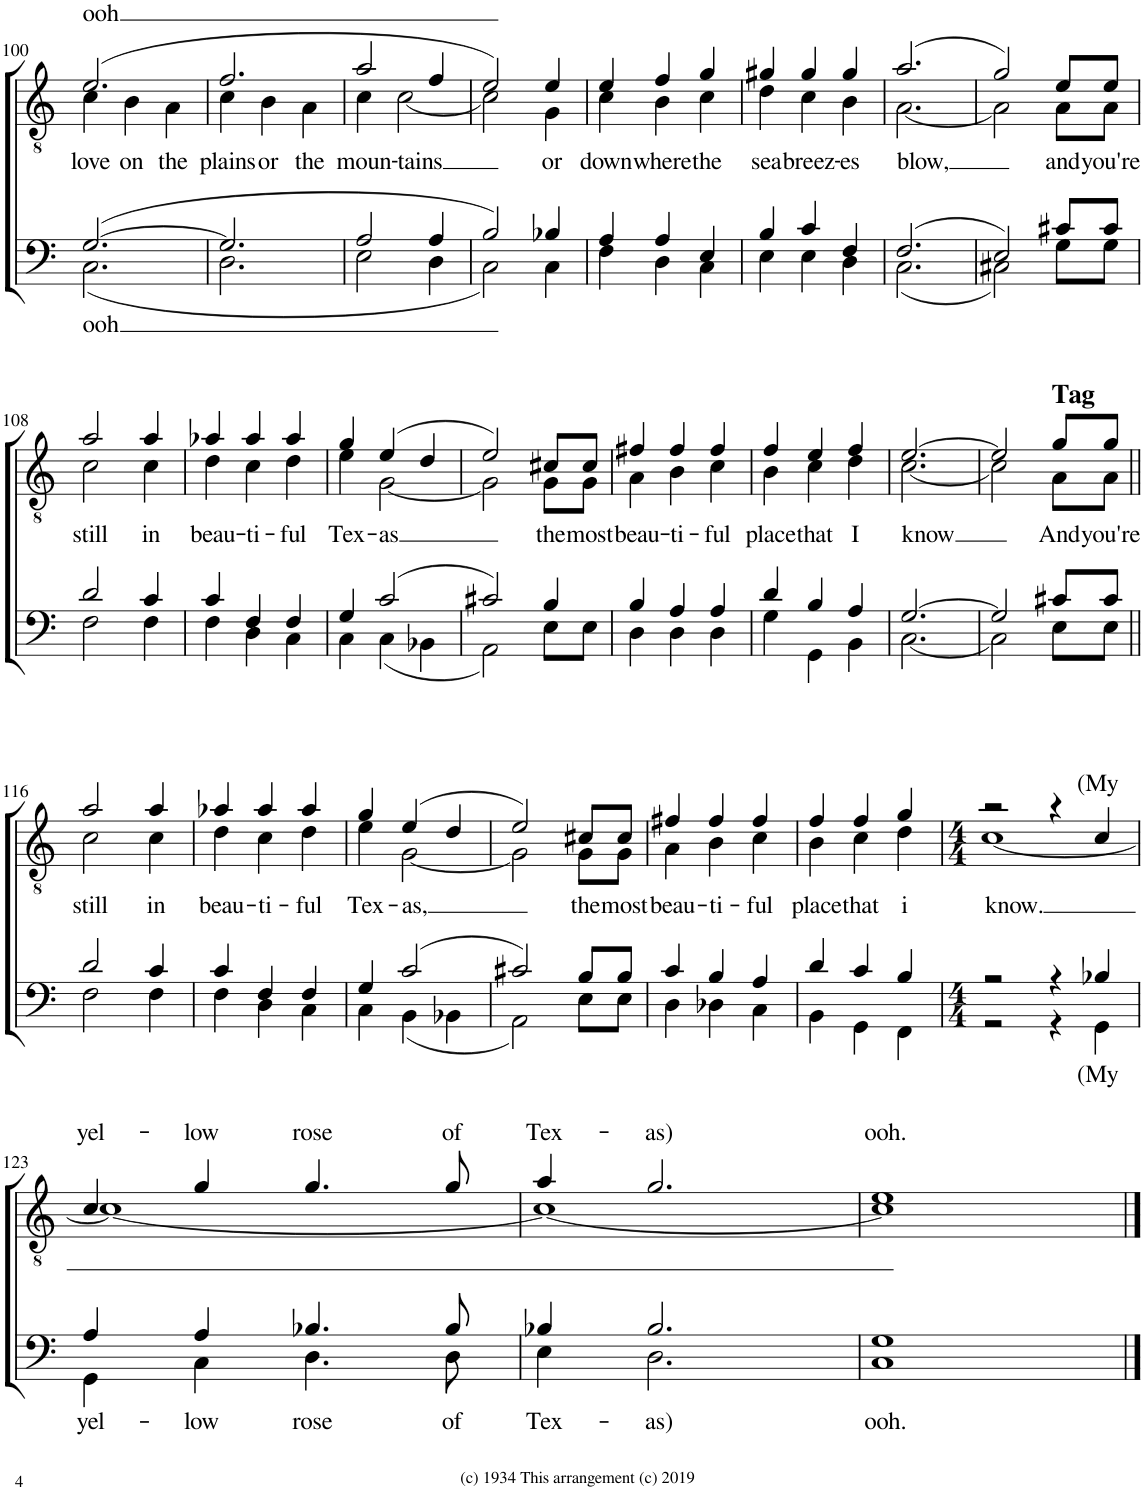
**kern	**text	**kern	**text
*part2	*part2	*part1	*part1
*staff2	*staff2	*staff1	*staff1
*I"BARI BASS	*	*I"TENOR LEAD	*
!!LO:PB:g=z
*clefF4	*	*clefGv2	*
*k[]	*	*k[]	*
*M3/4	*	*M3/4	*
=100	=100	=100	=100
*^	*	*	*
!	!	!LO:LY:b	!	!LO:LY:a
*	*	*	*^	*
!	!	!	!	!	!LO:LY:b
([2.G/	(2.C\	ooh	(2.e/	4c\	love
!	!	!	!	!	!LO:LY:b
.	.	.	.	4B\	on
!	!	!	!	!	!LO:LY:b
.	.	.	.	4A\	the
=101	=101	=101	=101	=101	=101
!	!	!	!	!	!LO:LY:b
2.G/]	2.D\	.	2.f/	4c\	plains
!	!	!	!	!	!LO:LY:b
.	.	.	.	4B\	or
!	!	!	!	!	!LO:LY:b
.	.	.	.	4A\	the
=102	=102	=102	=102	=102	=102
!	!	!	!	!	!LO:LY:b
2A/	2E\	.	2a/	4c\	moun-
!	!	!	!	!	!LO:LY:b
.	.	.	.	[2c\	-tains
4A/	4D\	.	4f/	.	.
=103	=103	=103	=103	=103	=103
2B/)	2C\)	.	2e/)	2c\]	.
!	!	!	!	!	!LO:LY:b
4B-X/	4C\	.	4e/	4G\	or
=104	=104	=104	=104	=104	=104
!	!	!	!	!	!LO:LY:b
4A/	4F\	.	4e/	4c\	down
!	!	!	!	!	!LO:LY:b
4A/	4D\	.	4f/	4B\	where
!	!	!	!	!	!LO:LY:b
4E/	4C\	.	4g/	4c\	the
=105	=105	=105	=105	=105	=105
!	!	!	!	!	!LO:LY:b
4B/	4E\	.	4g#X/	4d\	sea
!	!	!	!	!	!LO:LY:b
4c/	4E\	.	4g#/	4c\	breez-
!	!	!	!	!	!LO:LY:b
4F/	4D\	.	4g#/	4B\	-es
=106	=106	=106	=106	=106	=106
!	!	!	!	!	!LO:LY:b
(2.F/	(2.C\	.	(2.a/	[2.A\	blow,
=107	=107	=107	=107	=107	=107
2E/)	2C#X\)	.	2g/)	2A\]	.
!	!	!	!	!	!LO:LY:b
8c#X/L	8G\L	.	8e/L	8A\L	and
!	!	!	!	!	!LO:LY:b
8c#/J	8G\J	.	8e/J	8A\J	you're
!!LO:LB:g=z	!!
=108	=108	=108	=108	=108	=108
!	!	!	!	!	!LO:LY:b
2d/	2F\	.	2a/	2c\	still
!	!	!	!	!	!LO:LY:b
4c/	4F\	.	4a/	4c\	in
=109	=109	=109	=109	=109	=109
!	!	!	!	!	!LO:LY:b
4c/	4F\	.	4a-X/	4d\	beau-
!	!	!	!	!	!LO:LY:b
4F/	4D\	.	4a-/	4c\	-ti-
!	!	!	!	!	!LO:LY:b
4F/	4C\	.	4a-/	4d\	-ful
=110	=110	=110	=110	=110	=110
!	!	!	!	!	!LO:LY:b
4G/	4C\	.	4g/	4e\	Tex-
!	!	!	!	!	!LO:LY:b
(2c/	(4C\	.	(4e/	[2G\	-as
.	4BB-X\	.	4d/	.	.
=111	=111	=111	=111	=111	=111
2c#X/)	2AA\)	.	2e/)	2G\]	.
!	!	!	!	!	!LO:LY:b
4B/	8E\L	.	8c#X/L	8G\L	the
!	!	!	!	!	!LO:LY:b
.	8E\J	.	8c#/J	8G\J	most
=112	=112	=112	=112	=112	=112
!	!	!	!	!	!LO:LY:b
4B/	4D\	.	4f#X/	4A\	beau-
!	!	!	!	!	!LO:LY:b
4A/	4D\	.	4f#/	4B\	-ti-
!	!	!	!	!	!LO:LY:b
4A/	4D\	.	4f#/	4c\	-ful
=113	=113	=113	=113	=113	=113
!	!	!	!	!	!LO:LY:b
4d/	4G\	.	4f/	4B\	place
!	!	!	!	!	!LO:LY:b
4B/	4GG\	.	4e/	4c\	that
!	!	!	!	!	!LO:LY:b
4A/	4BB\	.	4f/	4d\	I
=114	=114	=114	=114	=114	=114
!	!	!	!	!	!LO:LY:b
[2.G/	[2.C\	.	[2.e/	[2.c\	know
=115	=115	=115	=115	=115	=115
2G/]	2C\]	.	2e/]	2c\]	.
!	!	!	!LO:TX:a:B:t=Tag	!	!
!	!	!	!	!	!LO:LY:b
8c#X/L	8E\L	.	8g/L	8A\L	And
!	!	!	!	!	!LO:LY:b
8c#/J	8E\J	.	8g/J	8A\J	you're
!!LO:LB:g=z	!!
=116||	=116||	=116||	=116||	=116||	=116||
!	!	!	!	!	!LO:LY:b
2d/	2F\	.	2a/	2c\	still
!	!	!	!	!	!LO:LY:b
4c/	4F\	.	4a/	4c\	in
=117	=117	=117	=117	=117	=117
!	!	!	!	!	!LO:LY:b
4c/	4F\	.	4a-X/	4d\	beau-
!	!	!	!	!	!LO:LY:b
4F/	4D\	.	4a-/	4c\	-ti-
!	!	!	!	!	!LO:LY:b
4F/	4C\	.	4a-/	4d\	-ful
=118	=118	=118	=118	=118	=118
!	!	!	!	!	!LO:LY:b
4G/	4C\	.	4g/	4e\	Tex-
!	!	!	!	!	!LO:LY:b
(2c/	(4BB\	.	(4e/	[2G\	-as,
.	4BB-X\	.	4d/	.	.
=119	=119	=119	=119	=119	=119
2c#X/)	2AA\)	.	2e/)	2G\]	.
!	!	!	!	!	!LO:LY:b
8B/L	8E\L	.	8c#X/L	8G\L	the
!	!	!	!	!	!LO:LY:b
8B/J	8E\J	.	8c#/J	8G\J	most
=120	=120	=120	=120	=120	=120
!	!	!	!	!	!LO:LY:b
4c/	4D\	.	4f#X/	4A\	beau-
!	!	!	!	!	!LO:LY:b
4B/	4D-X\	.	4f#/	4B\	-ti-
!	!	!	!	!	!LO:LY:b
4A/	4C\	.	4f#/	4c\	-ful
=121	=121	=121	=121	=121	=121
!	!	!	!	!	!LO:LY:b
4d/	4BB\	.	4f/	4B\	place
!	!	!	!	!	!LO:LY:b
4c/	4GG\	.	4f/	4c\	that
!	!	!	!	!	!LO:LY:b
4B/	4FF\	.	4g/	4d\	i
=122	=122	=122	=122	=122	=122
*M4/4	*	*	*M4/4	*	*
!	!	!	!	!	!LO:LY:b
2r	2r	.	2r	[1c	know.
4r	4r	.	4r	.	.
!	!	!LO:LY:b	!	!	!LO:LY:a
4B-X/	4GG\	(My	4c/	.	(My
!!LO:LB:g=z	!!
=123	=123	=123	=123	=123	=123
!	!	!LO:LY:b	!	!	!LO:LY:a
4A/	4GG\	yel-	4c/	1c_	yel-
!	!	!LO:LY:b	!	!	!LO:LY:a
4A/	4C\	-low	4g/	.	-low
!	!	!LO:LY:b	!	!	!LO:LY:a
4.B-X/	4.D\	rose	4.g/	.	rose
!	!	!LO:LY:b	!	!	!LO:LY:a
8B-/	8D\	of	8g/	.	of
=124	=124	=124	=124	=124	=124
!	!	!LO:LY:b	!	!	!LO:LY:a
4B-X/	4E\	Tex-	4a/	1c_	Tex-
!	!	!LO:LY:b	!	!	!LO:LY:a
2.B-/	2.D\	-as)	2.g/	.	-as)
=125	=125	=125	=125	=125	=125
!	!	!LO:LY:b	!	!	!LO:LY:a
1G	1C	ooh.	1e	1c]	ooh.
*v	*v	*	*	*	*
*	*	*v	*v	*
==	==	==	==
*-	*-	*-	*-
